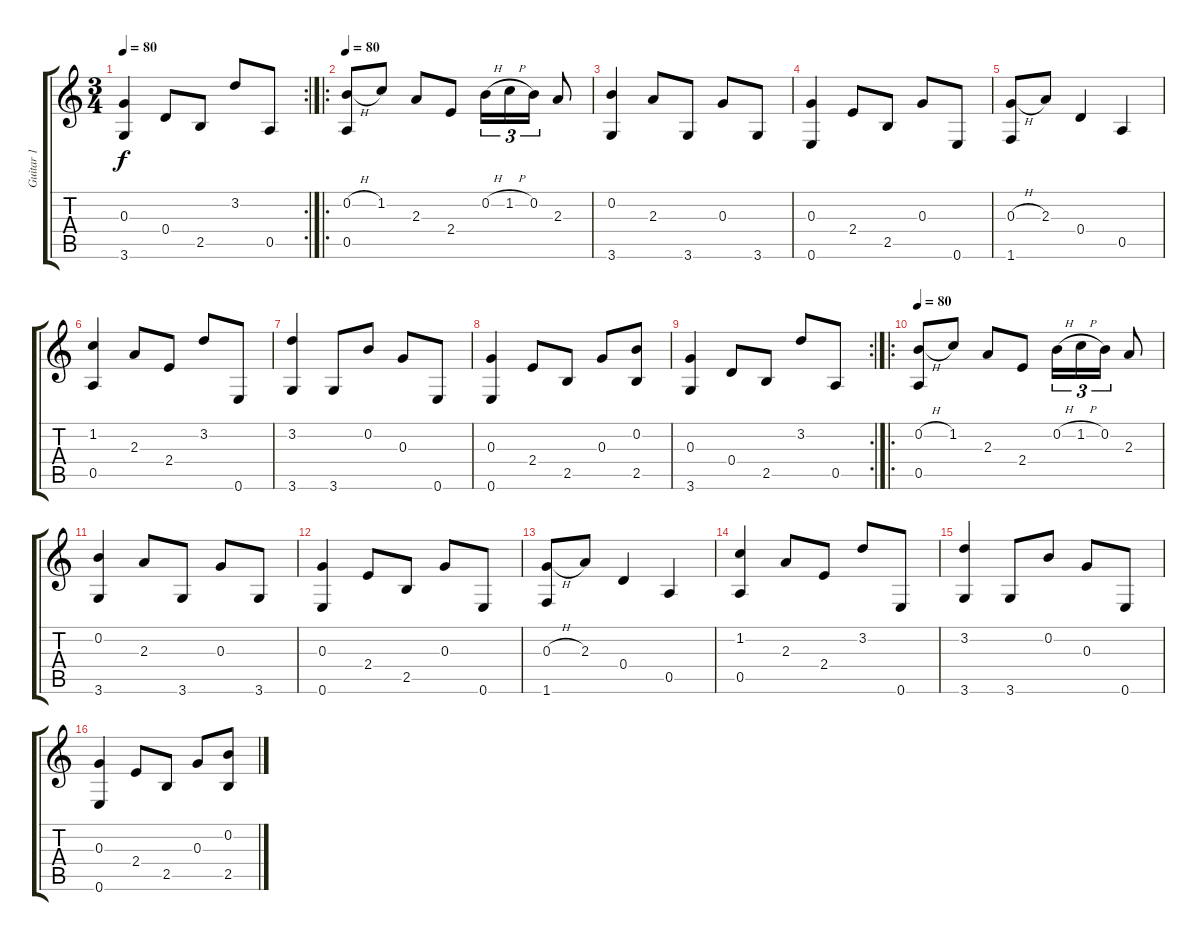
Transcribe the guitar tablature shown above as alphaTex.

\track ("Guitar 1" "Guitar 1") {instrument acousticguitarnylon}
\staff {score tabs}
\tuning (E4 B3 G3 D3 A2 E2) {hide}
\rc 2
\ts (3 4)
\tempo 80
\clef g2
\ks c
(0.3 3.6).4{dy f} 0.4.8 2.5.8 3.2.8 0.5.8 |
\ro
\tempo 80
(0.2{h} 0.5).8 1.2.8 2.3.8 2.4.8 0.2{h}.16{tu (3 2)} 1.2{h}.16{tu (3 2)} 0.2.16{tu (3 2)} 2.3.8 |
(0.2 3.6).4 2.3.8 3.6.8 0.3.8 3.6.8 |
(0.3 0.6).4 2.4.8 2.5.8 0.3.8 0.6.8 |
(0.3{h} 1.6).8 2.3.8 0.4.4 0.5.4 |
(1.2 0.5).4 2.3.8 2.4.8 3.2.8 0.6.8 |
(3.2 3.6).4 3.6.8 0.2.8 0.3.8 0.6.8 |
(0.3 0.6).4 2.4.8 2.5.8 0.3.8 (0.2 2.5).8 |
\rc 2
(0.3 3.6).4 0.4.8 2.5.8 3.2.8 0.5.8 |
\ro
\tempo 80
(0.2{h} 0.5).8 1.2.8 2.3.8 2.4.8 0.2{h}.16{tu (3 2)} 1.2{h}.16{tu (3 2)} 0.2.16{tu (3 2)} 2.3.8 |
(0.2 3.6).4 2.3.8 3.6.8 0.3.8 3.6.8 |
(0.3 0.6).4 2.4.8 2.5.8 0.3.8 0.6.8 |
(0.3{h} 1.6).8 2.3.8 0.4.4 0.5.4 |
(1.2 0.5).4 2.3.8 2.4.8 3.2.8 0.6.8 |
(3.2 3.6).4 3.6.8 0.2.8 0.3.8 0.6.8 |
(0.3 0.6).4 2.4.8 2.5.8 0.3.8 (0.2 2.5).8
